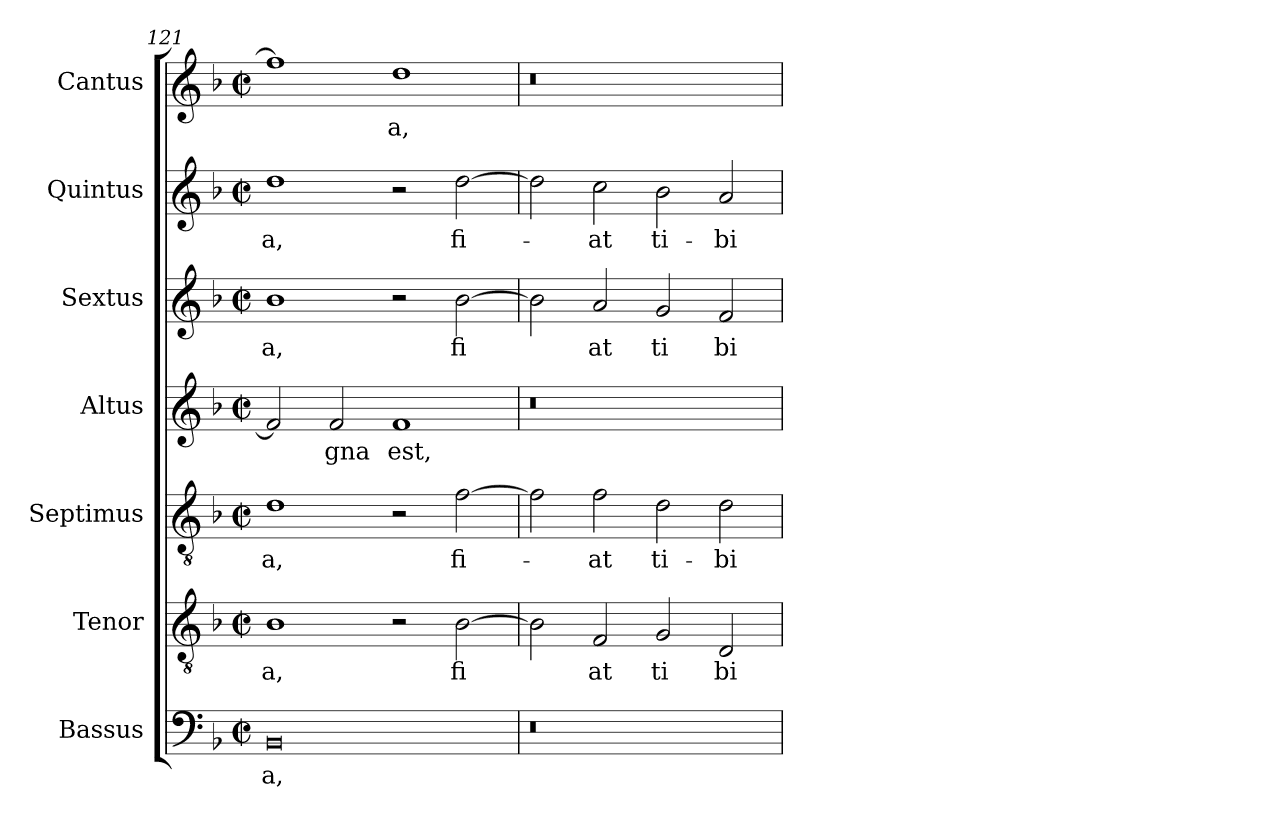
**kern	**text	**kern	**text	**kern	**text	**kern	**text	**kern	**text	**kern	**text	**kern	**text
*part7	*part7	*part6	*part6	*part5	*part5	*part4	*part4	*part3	*part3	*part2	*part2	*part1	*part1
*staff7	*staff7	*staff6	*staff6	*staff5	*staff5	*staff4	*staff4	*staff3	*staff3	*staff2	*staff2	*staff1	*staff1
*I"Bassus	*	*I"Tenor	*	*I"Septimus	*	*I"Altus	*	*I"Sextus	*	*I"Quintus	*	*I"Cantus	*
*clefF4	*	*clefGv2	*	*clefGv2	*	*clefG2	*	*clefG2	*	*clefG2	*	*clefG2	*
*k[b-]	*	*k[b-]	*	*k[b-]	*	*k[b-]	*	*k[b-]	*	*k[b-]	*	*k[b-]	*
*F:	*	*F:	*	*F:	*	*F:	*	*F:	*	*F:	*	*F:	*
*M2/2	*	*M2/2	*	*M2/2	*	*M2/2	*	*M2/2	*	*M2/2	*	*M2/2	*
*met(c|)	*	*met(c|)	*	*met(c|)	*	*met(c|)	*	*met(c|)	*	*met(c|)	*	*met(c|)	*
=121	=121	=121	=121	=121	=121	=121	=121	=121	=121	=121	=121	=121	=121
!	!LO:LY:b:cj	!	!LO:LY:b:cj	!	!LO:LY:b:cj	!	!	!	!LO:LY:b:cj	!	!LO:LY:b:cj	!	!
0BB-	a,	1B-	a,	1d	-a,	2f/]	.	1b-	a,	1dd	-a,	1ff]	.
!	!	!	!	!	!	!	!LO:LY:b:cj	!	!	!	!	!	!
.	.	.	.	.	.	2f/	gna	.	.	.	.	.	.
!	!	!	!	!	!	!	!LO:LY:b:cj	!	!	!	!	!	!LO:LY:b:cj
.	.	2r	.	2r	.	1f	est,	2r	.	2r	.	1dd	a,
!	!	!	!LO:LY:b:cj	!	!LO:LY:b:cj	!	!	!	!LO:LY:b:cj	!	!LO:LY:b:cj	!	!
.	.	[>2B-\	fi	[>2f\	fi-	.	.	[>2b-\	fi	[>2dd\	fi-	.	.
=122	=122	=122	=122	=122	=122	=122	=122	=122	=122	=122	=122	=122	=122
0r	.	2B-\]	.	2f\]	.	0r	.	2b-\]	.	2dd\]	.	0r	.
!	!	!	!LO:LY:b:cj	!	!LO:LY:b:cj	!	!	!	!LO:LY:b:cj	!	!LO:LY:b:cj	!	!
.	.	2F/	at	2f\	-at	.	.	2a/	at	2cc\	-at	.	.
!	!	!	!LO:LY:b:cj	!	!LO:LY:b:cj	!	!	!	!LO:LY:b:cj	!	!LO:LY:b:cj	!	!
.	.	2G/	ti	2d\	ti-	.	.	2g/	ti	2b-\	ti-	.	.
!	!	!	!LO:LY:b:cj	!	!LO:LY:b:cj	!	!	!	!LO:LY:b:cj	!	!LO:LY:b:cj	!	!
.	.	2D/	bi	2d\	-bi	.	.	2f/	bi	2a/	-bi	.	.
=	=	=	=	=	=	=	=	=	=	=	=	=	=
*-	*-	*-	*-	*-	*-	*-	*-	*-	*-	*-	*-	*-	*-
